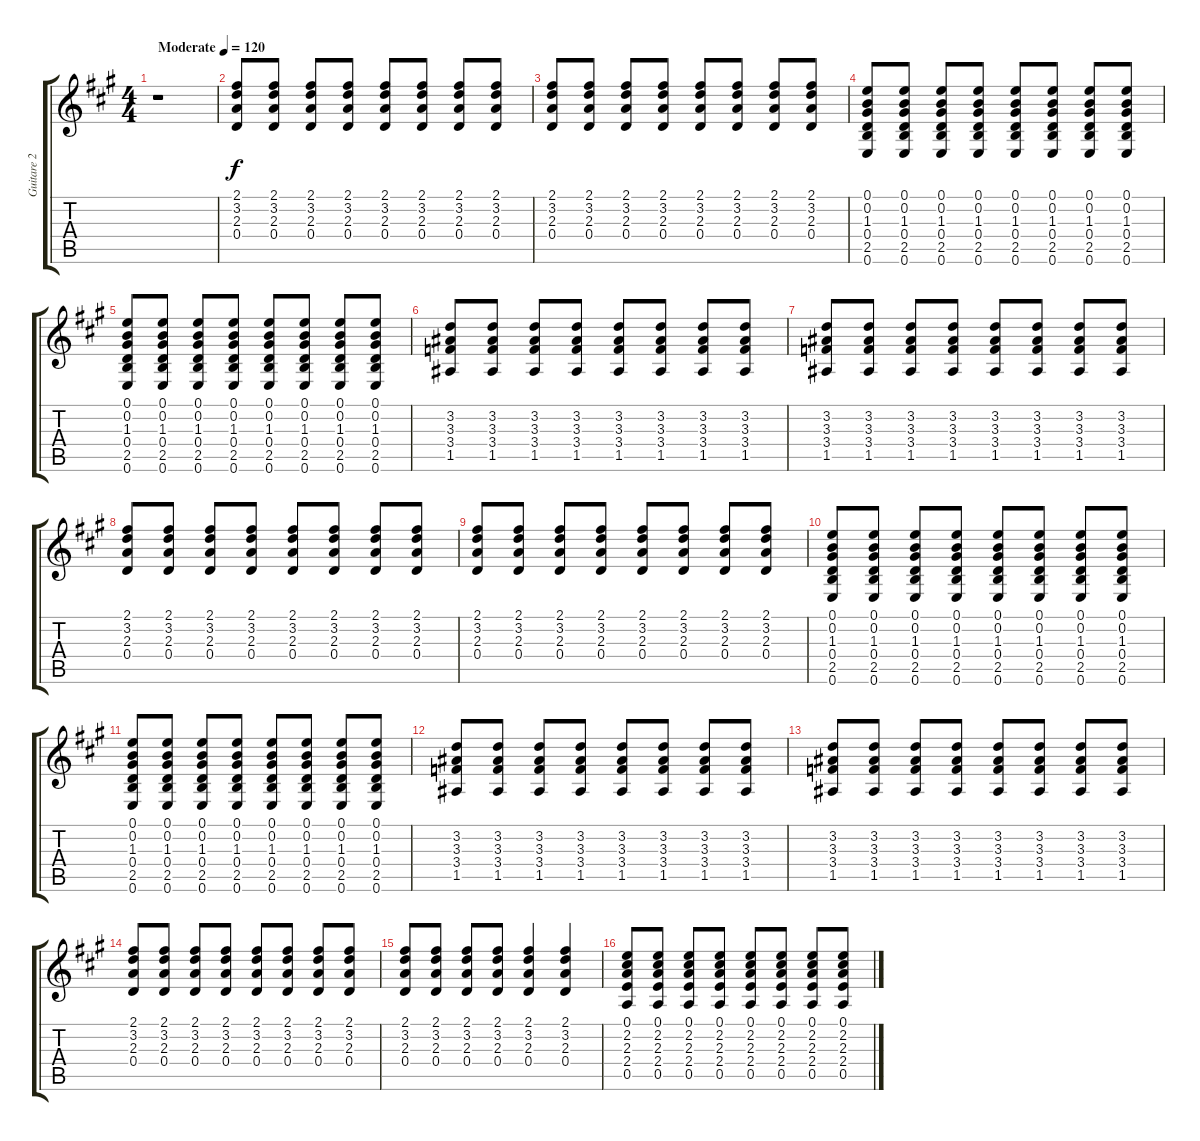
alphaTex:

\track ("Guitare 2" "Guitare 2") {instrument electricguitarjazz}
\staff {score tabs}
\tuning (E4 B3 G3 D3 A2 E2) {hide}
\ts (4 4)
\tempo (120 "Moderate")
\clef g2
\ks a
r.1{dy f instrument electricguitarjazz} |
(2.1 3.2 2.3 0.4).8 (2.1 3.2 2.3 0.4).8 (2.1 3.2 2.3 0.4).8 (2.1 3.2 2.3 0.4).8 (2.1 3.2 2.3 0.4).8 (2.1 3.2 2.3 0.4).8 (2.1 3.2 2.3 0.4).8 (2.1 3.2 2.3 0.4).8 |
(2.1 3.2 2.3 0.4).8 (2.1 3.2 2.3 0.4).8 (2.1 3.2 2.3 0.4).8 (2.1 3.2 2.3 0.4).8 (2.1 3.2 2.3 0.4).8 (2.1 3.2 2.3 0.4).8 (2.1 3.2 2.3 0.4).8 (2.1 3.2 2.3 0.4).8 |
(0.1 0.2 1.3 0.4 2.5 0.6).8 (0.1 0.2 1.3 0.4 2.5 0.6).8 (0.1 0.2 1.3 0.4 2.5 0.6).8 (0.1 0.2 1.3 0.4 2.5 0.6).8 (0.1 0.2 1.3 0.4 2.5 0.6).8 (0.1 0.2 1.3 0.4 2.5 0.6).8 (0.1 0.2 1.3 0.4 2.5 0.6).8 (0.1 0.2 1.3 0.4 2.5 0.6).8 |
(0.1 0.2 1.3 0.4 2.5 0.6).8 (0.1 0.2 1.3 0.4 2.5 0.6).8 (0.1 0.2 1.3 0.4 2.5 0.6).8 (0.1 0.2 1.3 0.4 2.5 0.6).8 (0.1 0.2 1.3 0.4 2.5 0.6).8 (0.1 0.2 1.3 0.4 2.5 0.6).8 (0.1 0.2 1.3 0.4 2.5 0.6).8 (0.1 0.2 1.3 0.4 2.5 0.6).8 |
(3.2 3.3 3.4 1.5).8 (3.2 3.3 3.4 1.5).8 (3.2 3.3 3.4 1.5).8 (3.2 3.3 3.4 1.5).8 (3.2 3.3 3.4 1.5).8 (3.2 3.3 3.4 1.5).8 (3.2 3.3 3.4 1.5).8 (3.2 3.3 3.4 1.5).8 |
(3.2 3.3 3.4 1.5).8 (3.2 3.3 3.4 1.5).8 (3.2 3.3 3.4 1.5).8 (3.2 3.3 3.4 1.5).8 (3.2 3.3 3.4 1.5).8 (3.2 3.3 3.4 1.5).8 (3.2 3.3 3.4 1.5).8 (3.2 3.3 3.4 1.5).8 |
(2.1 3.2 2.3 0.4).8 (2.1 3.2 2.3 0.4).8 (2.1 3.2 2.3 0.4).8 (2.1 3.2 2.3 0.4).8 (2.1 3.2 2.3 0.4).8 (2.1 3.2 2.3 0.4).8 (2.1 3.2 2.3 0.4).8 (2.1 3.2 2.3 0.4).8 |
(2.1 3.2 2.3 0.4).8 (2.1 3.2 2.3 0.4).8 (2.1 3.2 2.3 0.4).8 (2.1 3.2 2.3 0.4).8 (2.1 3.2 2.3 0.4).8 (2.1 3.2 2.3 0.4).8 (2.1 3.2 2.3 0.4).8 (2.1 3.2 2.3 0.4).8 |
(0.1 0.2 1.3 0.4 2.5 0.6).8 (0.1 0.2 1.3 0.4 2.5 0.6).8 (0.1 0.2 1.3 0.4 2.5 0.6).8 (0.1 0.2 1.3 0.4 2.5 0.6).8 (0.1 0.2 1.3 0.4 2.5 0.6).8 (0.1 0.2 1.3 0.4 2.5 0.6).8 (0.1 0.2 1.3 0.4 2.5 0.6).8 (0.1 0.2 1.3 0.4 2.5 0.6).8 |
(0.1 0.2 1.3 0.4 2.5 0.6).8 (0.1 0.2 1.3 0.4 2.5 0.6).8 (0.1 0.2 1.3 0.4 2.5 0.6).8 (0.1 0.2 1.3 0.4 2.5 0.6).8 (0.1 0.2 1.3 0.4 2.5 0.6).8 (0.1 0.2 1.3 0.4 2.5 0.6).8 (0.1 0.2 1.3 0.4 2.5 0.6).8 (0.1 0.2 1.3 0.4 2.5 0.6).8 |
(3.2 3.3 3.4 1.5).8 (3.2 3.3 3.4 1.5).8 (3.2 3.3 3.4 1.5).8 (3.2 3.3 3.4 1.5).8 (3.2 3.3 3.4 1.5).8 (3.2 3.3 3.4 1.5).8 (3.2 3.3 3.4 1.5).8 (3.2 3.3 3.4 1.5).8 |
(3.2 3.3 3.4 1.5).8 (3.2 3.3 3.4 1.5).8 (3.2 3.3 3.4 1.5).8 (3.2 3.3 3.4 1.5).8 (3.2 3.3 3.4 1.5).8 (3.2 3.3 3.4 1.5).8 (3.2 3.3 3.4 1.5).8 (3.2 3.3 3.4 1.5).8 |
(2.1 3.2 2.3 0.4).8 (2.1 3.2 2.3 0.4).8 (2.1 3.2 2.3 0.4).8 (2.1 3.2 2.3 0.4).8 (2.1 3.2 2.3 0.4).8 (2.1 3.2 2.3 0.4).8 (2.1 3.2 2.3 0.4).8 (2.1 3.2 2.3 0.4).8 |
(2.1 3.2 2.3 0.4).8 (2.1 3.2 2.3 0.4).8 (2.1 3.2 2.3 0.4).8 (2.1 3.2 2.3 0.4).8 (2.1 3.2 2.3 0.4).4 (2.1 3.2 2.3 0.4).4 |
(0.1 2.2 2.3 2.4 0.5).8 (0.1 2.2 2.3 2.4 0.5).8 (0.1 2.2 2.3 2.4 0.5).8 (0.1 2.2 2.3 2.4 0.5).8 (0.1 2.2 2.3 2.4 0.5).8 (0.1 2.2 2.3 2.4 0.5).8 (0.1 2.2 2.3 2.4 0.5).8 (0.1 2.2 2.3 2.4 0.5).8
